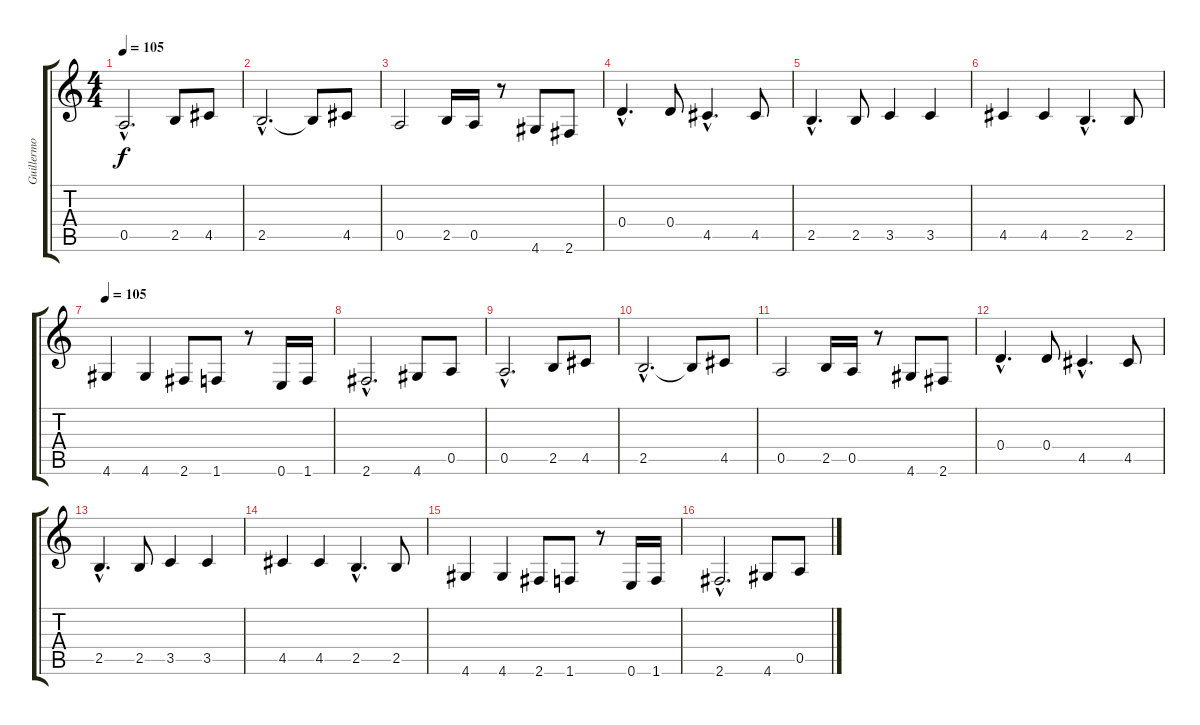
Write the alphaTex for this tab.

\track ("Guillermo Sanchez" "Guillermo ") {instrument electricbassfinger}
\staff {score tabs}
\tuning (E4 B3 G3 D3 A2 E2) {hide}
\ts (4 4)
\tempo 105
\clef g2
\ks c
0.5{hac}.2{d dy f} 2.5.8 4.5.8 |
2.5{hac}.2{d} 2.5{t}.8 4.5.8 |
0.5.2 2.5.16 0.5.16 r.8 4.6.8 2.6.8 |
0.4{hac}.4{d} 0.4.8 4.5{hac}.4{d} 4.5.8 |
2.5{hac}.4{d} 2.5.8 3.5.4 3.5.4 |
4.5.4 4.5.4 2.5{hac}.4{d} 2.5.8 |
\tempo 105
4.6.4 4.6.4 2.6.8 1.6.8 r.8 0.6.16 1.6.16 |
2.6{hac}.2{d} 4.6.8 0.5.8 |
0.5{hac}.2{d} 2.5.8 4.5.8 |
2.5{hac}.2{d} 2.5{t}.8 4.5.8 |
0.5.2 2.5.16 0.5.16 r.8 4.6.8 2.6.8 |
0.4{hac}.4{d} 0.4.8 4.5{hac}.4{d} 4.5.8 |
2.5{hac}.4{d} 2.5.8 3.5.4 3.5.4 |
4.5.4 4.5.4 2.5{hac}.4{d} 2.5.8 |
4.6.4 4.6.4 2.6.8 1.6.8 r.8 0.6.16 1.6.16 |
2.6{hac}.2{d} 4.6.8 0.5.8
